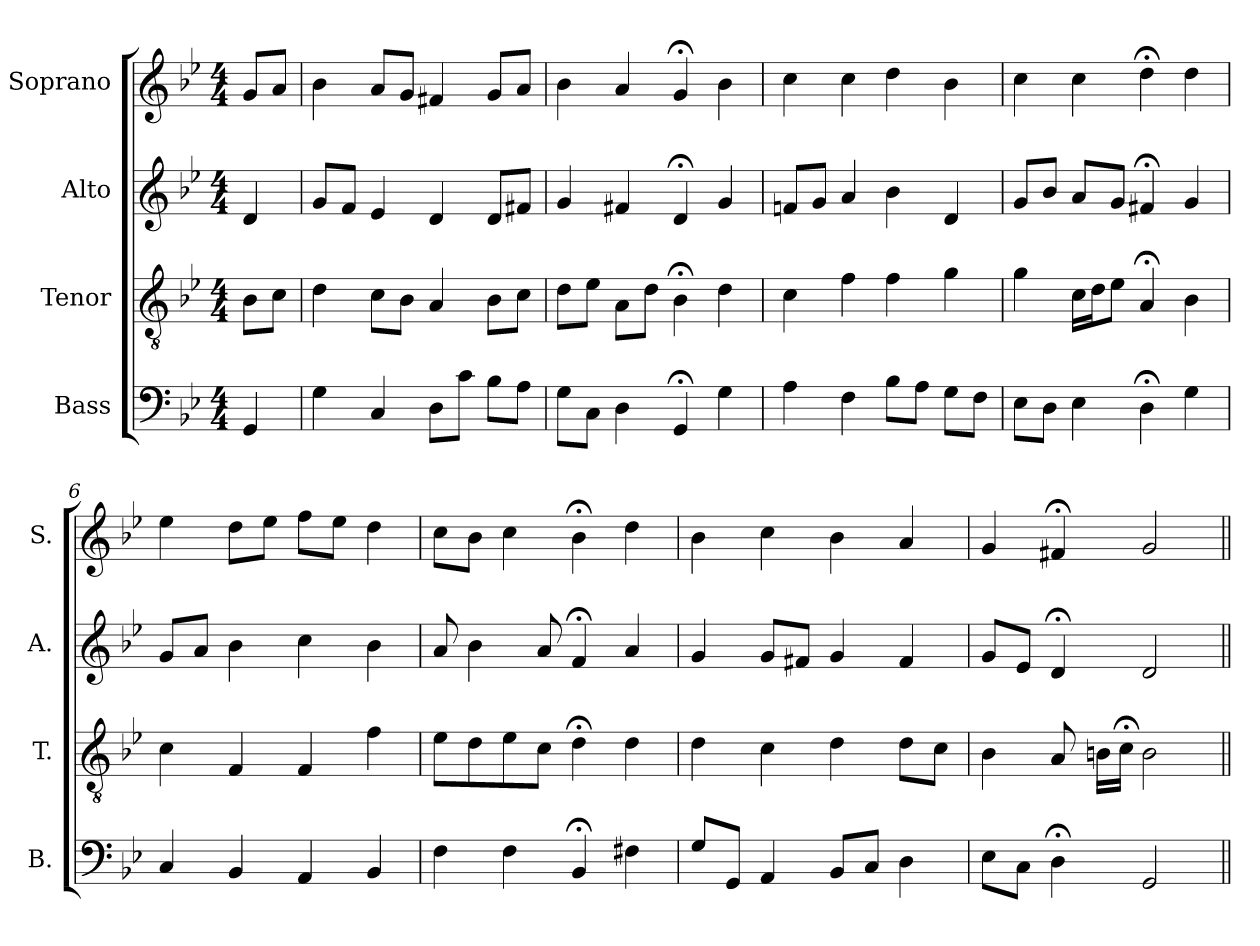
**kern	**kern	**kern	**kern
*part4	*part3	*part2	*part1
*staff4	*staff3	*staff2	*staff1
*I"Bass	*I"Tenor	*I"Alto	*I"Soprano
*I'B.	*I'T.	*I'A.	*I'S.
*clefF4	*clefGv2	*clefG2	*clefG2
*	*ITrd7c12	*	*
*k[b-e-]	*k[b-e-]	*k[b-e-]	*k[b-e-]
*B-:	*B-:	*B-:	*B-:
*M4/4	*M4/4	*M4/4	*M4/4
=1	=1	=1	=1
4GG/	8BB-\L	4d/	8g/L
.	8C\J	.	8a/J
=2	=2	=2	=2
4G\	4D\	8g/L	4b-\
.	.	8f/J	.
4C/	8C\L	4e-/	8a/L
.	8BB-\J	.	8g/J
8D\L	4AA/	4d/	4f#X/
8c\J	.	.	.
8B-\L	8BB-\L	8d/L	8g/L
8A\J	8C\J	8f#X/J	8a/J
=3	=3	=3	=3
8G\L	8D\L	4g/	4b-\
8C\J	8E-\J	.	.
4D\	8AA\L	4f#X/	4a/
.	8D\J	.	.
4GG;</	4BB-;<\	4d;</	4g;</
4G\	4D\	4g/	4b-\
=4	=4	=4	=4
4A\	4C\	8fn/L	4cc\
.	.	8g/J	.
4F\	4F\	4a/	4cc\
8B-\L	4F\	4b-\	4dd\
8A\J	.	.	.
8G\L	4G\	4d/	4b-\
8F\J	.	.	.
=5	=5	=5	=5
8E-\L	4G\	8g/L	4cc\
8D\J	.	8b-/J	.
4E-\	16C\LL	8a/L	4cc\
.	16D\J	.	.
.	8E-\J	8g/J	.
4D;<\	4AA;</	4f#X;</	4dd;<\
4G\	4BB-\	4g/	4dd\
!!LO:LB:g=z
=6	=6	=6	=6
4C/	4C\	8g/L	4ee-\
.	.	8a/J	.
4BB-/	4FF/	4b-\	8dd\L
.	.	.	8ee-\J
4AA/	4FF/	4cc\	8ff\L
.	.	.	8ee-\J
4BB-/	4F\	4b-\	4dd\
=7	=7	=7	=7
4F\	8E-\L	8a/	8cc\L
.	8D\	4b-\	8b-\J
4F\	8E-\	.	4cc\
.	8C\J	8a/	.
4BB-;</	4D;<\	4f;</	4b-;<\
4F#X\	4D\	4a/	4dd\
=8	=8	=8	=8
8G/L	4D\	4g/	4b-\
8GG/J	.	.	.
4AA/	4C\	8g/L	4cc\
.	.	8f#X/J	.
8BB-/L	4D\	4g/	4b-\
8C/J	.	.	.
4D\	8D\L	4f#/	4a/
.	8C\J	.	.
=9	=9	=9	=9
8E-\L	4BB-\	8g/L	4g/
8C\J	.	8e-/J	.
4D;<\	8AA/	4d;</	4f#X;</
.	16BBn\LL	.	.
.	16C;<\JJ	.	.
2GG/	2BB\	2d/	2g/
=||	=||	=||	=||
*-	*-	*-	*-
